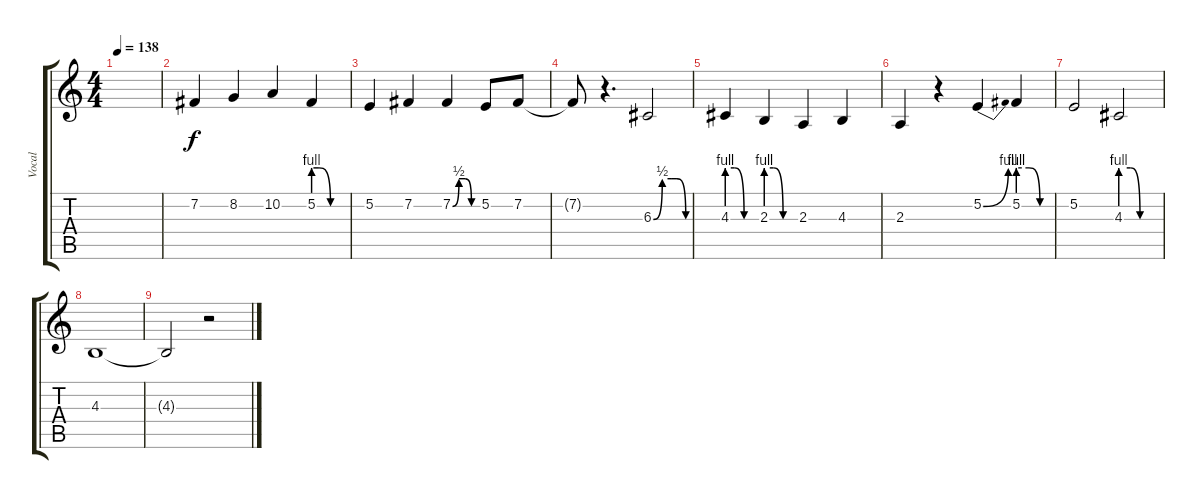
\track ("Vocal" "Vocal") {instrument lead5charang}
\staff {score tabs}
\tuning (E4 B3 G3 D3 A2 E2) {hide}
\ts (4 4)
\tempo 138
\clef g2
\ks c
|
7.2.4 8.2.4 10.2.4 5.2{be (custom 0 4 10 4 31 0 40 0 60 0)}.4 |
5.2.4 7.2.4 7.2{be (custom 0 0 15 2 30 2 45 0 60 0)}.4 5.2.8 7.2.8 |
7.2{t}.8 r.4{d} 6.3{be (custom 0 0 15 2 30 2 40 2 55 0 60 0)}.2 |
4.3{be (custom 0 4 15 4 35 0 60 0)}.4 2.3{be (custom 0 4 15 4 35 0 40 0 60 0)}.4 2.3.4 4.3.4 |
2.3.4 r.4 5.2{be (bend 0 0 60 4)}.4 5.2{be (custom 0 4 20 4 40 0 60 0)}.4 |
5.2.2 4.3{be (custom 0 4 15 4 30 0 60 0)}.2 |
4.3.1 |
4.3{t}.2 r.2
